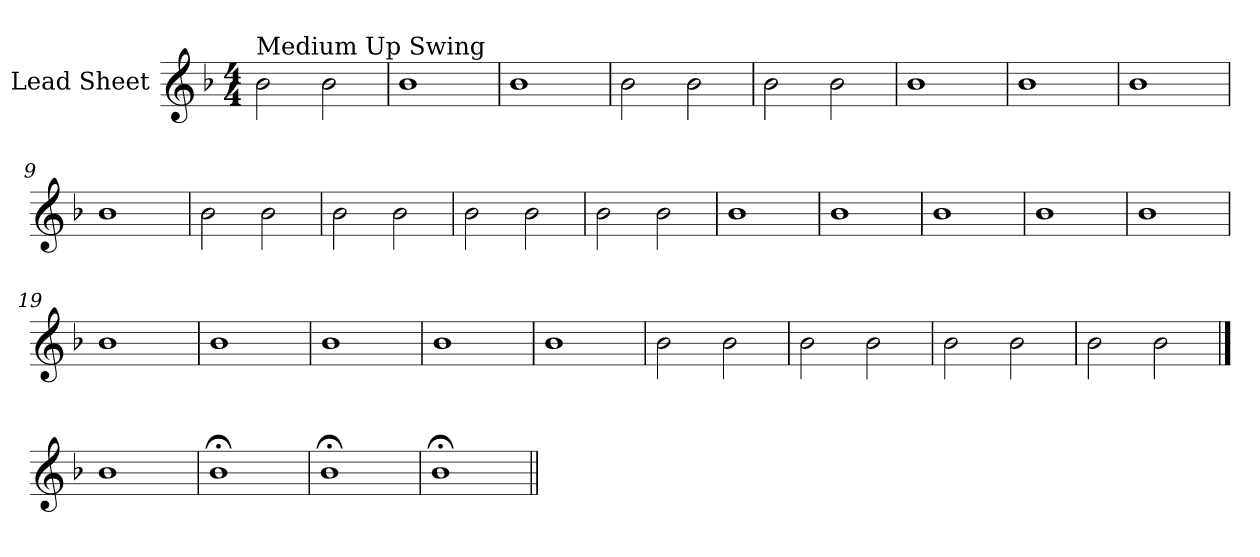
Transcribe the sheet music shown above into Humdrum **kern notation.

**kern
*part1
*staff1
*I"Lead Sheet
*clefG2
*k[b-]
*F:
*M4/4
=1
!LO:TX:a:t=Medium Up Swing
2b-\
2b-\
=2
1b-
=3
1b-
=4
2b-\
2b-\
!!LO:LB:g=z
=5
2b-\
2b-\
=6
1b-
=7
1b-
=8
1b-
!!LO:LB:g=z
=9
1b-
=10
2b-\
2b-\
=11
2b-\
2b-\
=12
2b-\
2b-\
!!LO:LB:g=z
=13
2b-\
2b-\
=14
1b-
=15
1b-
=16
1b-
!!LO:LB:g=z
=17
1b-
=18
1b-
=19
1b-
=20
1b-
!!LO:LB:g=z
=21
1b-
=22
1b-
=23
1b-
=24
2b-\
2b-\
!!LO:LB:g=z
=25
2b-\
2b-\
=26
2b-\
2b-\
=27
2b-\
2b-\
!!LO:LB:g=z
==28
1b-
=29
1b-;<
=30
1b-;<
=31
1b-;<
=||
*-
